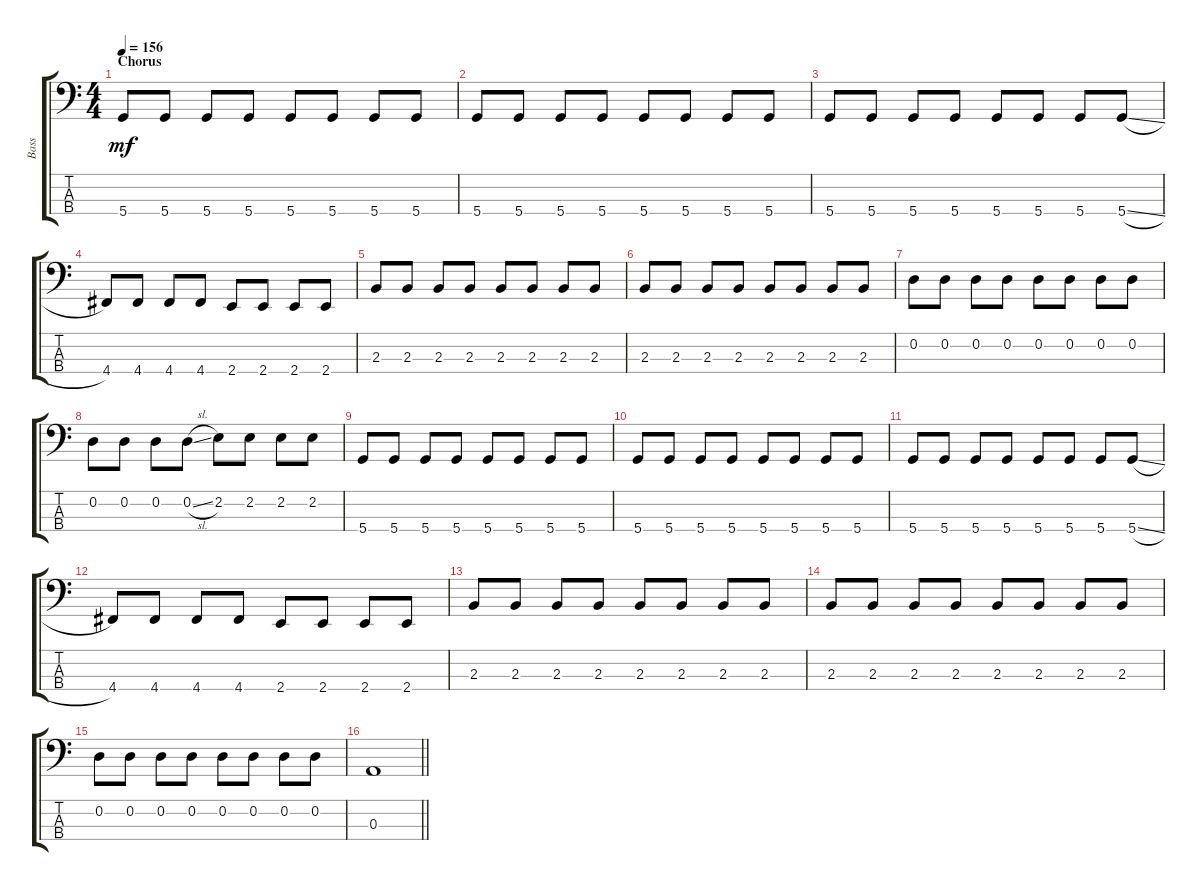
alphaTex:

\track ("Bass" "Bass") {instrument electricbassfinger}
\staff {score tabs}
\tuning (G2 D2 A1 D1) {hide}
\ts (4 4)
\section ("" "Chorus")
\tempo 156
\clef f4
\ks c
5.4.8{dy mf} 5.4.8 5.4.8 5.4.8 5.4.8 5.4.8 5.4.8 5.4.8 |
5.4.8 5.4.8 5.4.8 5.4.8 5.4.8 5.4.8 5.4.8 5.4.8 |
5.4.8 5.4.8 5.4.8 5.4.8 5.4.8 5.4.8 5.4.8 5.4{sl}.8 |
4.4.8 4.4.8 4.4.8 4.4.8 2.4.8 2.4.8 2.4.8 2.4.8 |
2.3.8 2.3.8 2.3.8 2.3.8 2.3.8 2.3.8 2.3.8 2.3.8 |
2.3.8 2.3.8 2.3.8 2.3.8 2.3.8 2.3.8 2.3.8 2.3.8 |
0.2.8 0.2.8 0.2.8 0.2.8 0.2.8 0.2.8 0.2.8 0.2.8 |
0.2.8 0.2.8 0.2.8 0.2{sl}.8 2.2.8 2.2.8 2.2.8 2.2.8 |
5.4.8 5.4.8 5.4.8 5.4.8 5.4.8 5.4.8 5.4.8 5.4.8 |
5.4.8 5.4.8 5.4.8 5.4.8 5.4.8 5.4.8 5.4.8 5.4.8 |
5.4.8 5.4.8 5.4.8 5.4.8 5.4.8 5.4.8 5.4.8 5.4{sl}.8 |
4.4.8 4.4.8 4.4.8 4.4.8 2.4.8 2.4.8 2.4.8 2.4.8 |
2.3.8 2.3.8 2.3.8 2.3.8 2.3.8 2.3.8 2.3.8 2.3.8 |
2.3.8 2.3.8 2.3.8 2.3.8 2.3.8 2.3.8 2.3.8 2.3.8 |
0.2.8 0.2.8 0.2.8 0.2.8 0.2.8 0.2.8 0.2.8 0.2.8 |
\barLineRight lightlight
0.3.1
